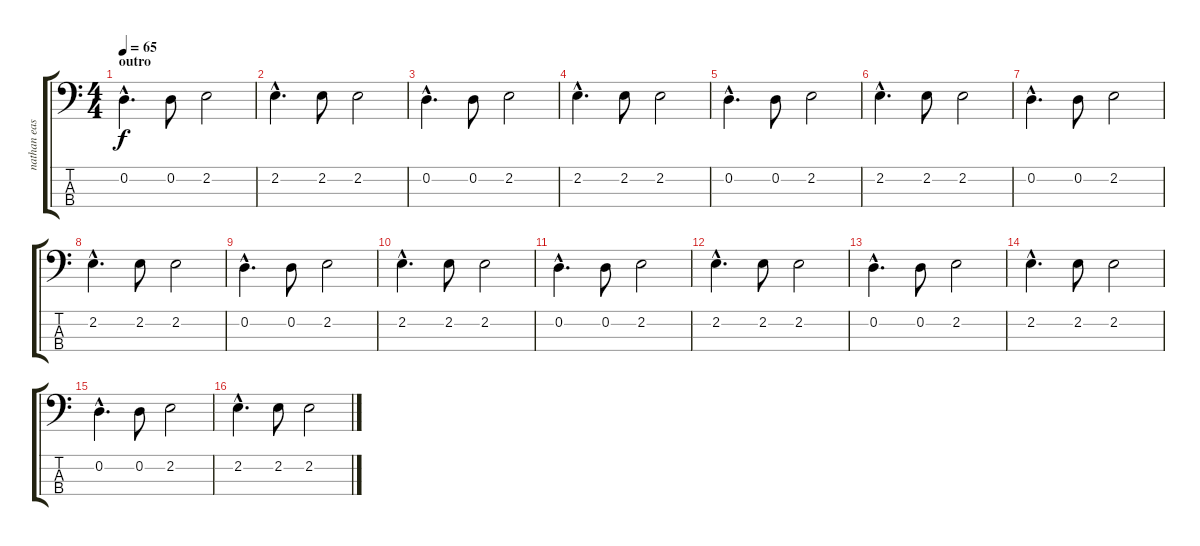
\track ("nathan east" "nathan eas") {instrument acousticbass}
\staff {score tabs}
\tuning (G2 D2 A1 E1) {hide}
\ts (4 4)
\section ("" "outro")
\tempo 65
\clef f4
\ks c
0.2{hac}.4{d dy f} 0.2.8 2.2.2 |
2.2{hac}.4{d} 2.2.8 2.2.2 |
0.2{hac}.4{d} 0.2.8 2.2.2 |
2.2{hac}.4{d} 2.2.8 2.2.2 |
0.2{hac}.4{d} 0.2.8 2.2.2 |
2.2{hac}.4{d} 2.2.8 2.2.2 |
0.2{hac}.4{d} 0.2.8 2.2.2 |
2.2{hac}.4{d} 2.2.8 2.2.2 |
0.2{hac}.4{d} 0.2.8 2.2.2 |
2.2{hac}.4{d} 2.2.8 2.2.2 |
0.2{hac}.4{d} 0.2.8 2.2.2 |
2.2{hac}.4{d} 2.2.8 2.2.2 |
0.2{hac}.4{d} 0.2.8 2.2.2 |
2.2{hac}.4{d} 2.2.8 2.2.2 |
0.2{hac}.4{d} 0.2.8 2.2.2 |
2.2{hac}.4{d} 2.2.8 2.2.2
